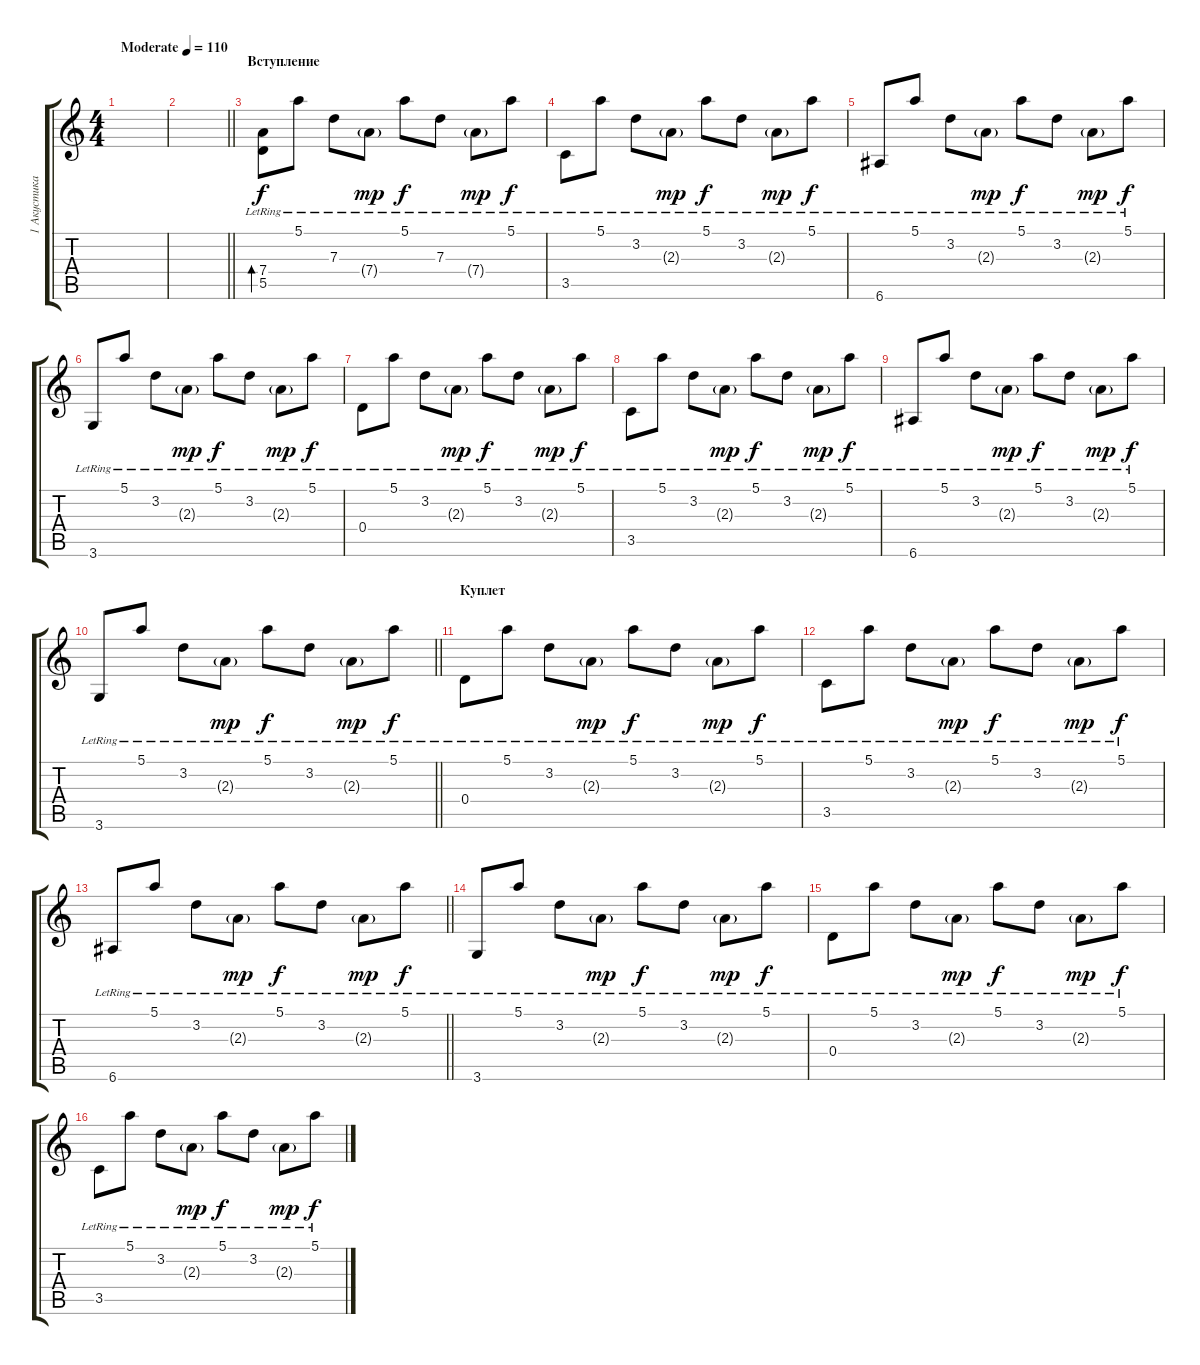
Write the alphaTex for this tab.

\track ("1 Акустика" "1 Акустика") {instrument acousticguitarsteel}
\staff {score tabs}
\tuning (E4 B3 G3 D3 A2 E2) {hide}
\ts (4 4)
\tempo (110 "Moderate")
\clef g2
\ks c
|
\barLineRight lightlight
|
\section ("" "Вступление")
(7.4{lr} 5.5{lr}).8{bd 30} 5.1{lr}.8 7.3{lr}.8 7.4{g lr}.8{dy mp} 5.1{lr}.8{dy f} 7.3{lr}.8 7.4{g lr}.8{dy mp} 5.1{lr}.8{dy f} |
3.5{lr}.8 5.1{lr}.8 3.2{lr}.8 2.3{g lr}.8{dy mp} 5.1{lr}.8{dy f} 3.2{lr}.8 2.3{g lr}.8{dy mp} 5.1{lr}.8{dy f} |
6.6{lr}.8 5.1{lr}.8 3.2{lr}.8 2.3{g lr}.8{dy mp} 5.1{lr}.8{dy f} 3.2{lr}.8 2.3{g lr}.8{dy mp} 5.1{lr}.8{dy f} |
3.6{lr}.8 5.1{lr}.8 3.2{lr}.8 2.3{g lr}.8{dy mp} 5.1{lr}.8{dy f} 3.2{lr}.8 2.3{g lr}.8{dy mp} 5.1{lr}.8{dy f} |
0.4{lr}.8 5.1{lr}.8 3.2{lr}.8 2.3{g lr}.8{dy mp} 5.1{lr}.8{dy f} 3.2{lr}.8 2.3{g lr}.8{dy mp} 5.1{lr}.8{dy f} |
3.5{lr}.8 5.1{lr}.8 3.2{lr}.8 2.3{g lr}.8{dy mp} 5.1{lr}.8{dy f} 3.2{lr}.8 2.3{g lr}.8{dy mp} 5.1{lr}.8{dy f} |
6.6{lr}.8 5.1{lr}.8 3.2{lr}.8 2.3{g lr}.8{dy mp} 5.1{lr}.8{dy f} 3.2{lr}.8 2.3{g lr}.8{dy mp} 5.1{lr}.8{dy f} |
\barLineRight lightlight
3.6{lr}.8 5.1{lr}.8 3.2{lr}.8 2.3{g lr}.8{dy mp} 5.1{lr}.8{dy f} 3.2{lr}.8 2.3{g lr}.8{dy mp} 5.1{lr}.8{dy f} |
\section ("" "Куплет")
0.4{lr}.8 5.1{lr}.8 3.2{lr}.8 2.3{g lr}.8{dy mp} 5.1{lr}.8{dy f} 3.2{lr}.8 2.3{g lr}.8{dy mp} 5.1{lr}.8{dy f} |
3.5{lr}.8 5.1{lr}.8 3.2{lr}.8 2.3{g lr}.8{dy mp} 5.1{lr}.8{dy f} 3.2{lr}.8 2.3{g lr}.8{dy mp} 5.1{lr}.8{dy f} |
\barLineRight lightlight
6.6{lr}.8 5.1{lr}.8 3.2{lr}.8 2.3{g lr}.8{dy mp} 5.1{lr}.8{dy f} 3.2{lr}.8 2.3{g lr}.8{dy mp} 5.1{lr}.8{dy f} |
3.6{lr}.8 5.1{lr}.8 3.2{lr}.8 2.3{g lr}.8{dy mp} 5.1{lr}.8{dy f} 3.2{lr}.8 2.3{g lr}.8{dy mp} 5.1{lr}.8{dy f} |
0.4{lr}.8 5.1{lr}.8 3.2{lr}.8 2.3{g lr}.8{dy mp} 5.1{lr}.8{dy f} 3.2{lr}.8 2.3{g lr}.8{dy mp} 5.1{lr}.8{dy f} |
3.5{lr}.8 5.1{lr}.8 3.2{lr}.8 2.3{g lr}.8{dy mp} 5.1{lr}.8{dy f} 3.2{lr}.8 2.3{g lr}.8{dy mp} 5.1{lr}.8{dy f}
